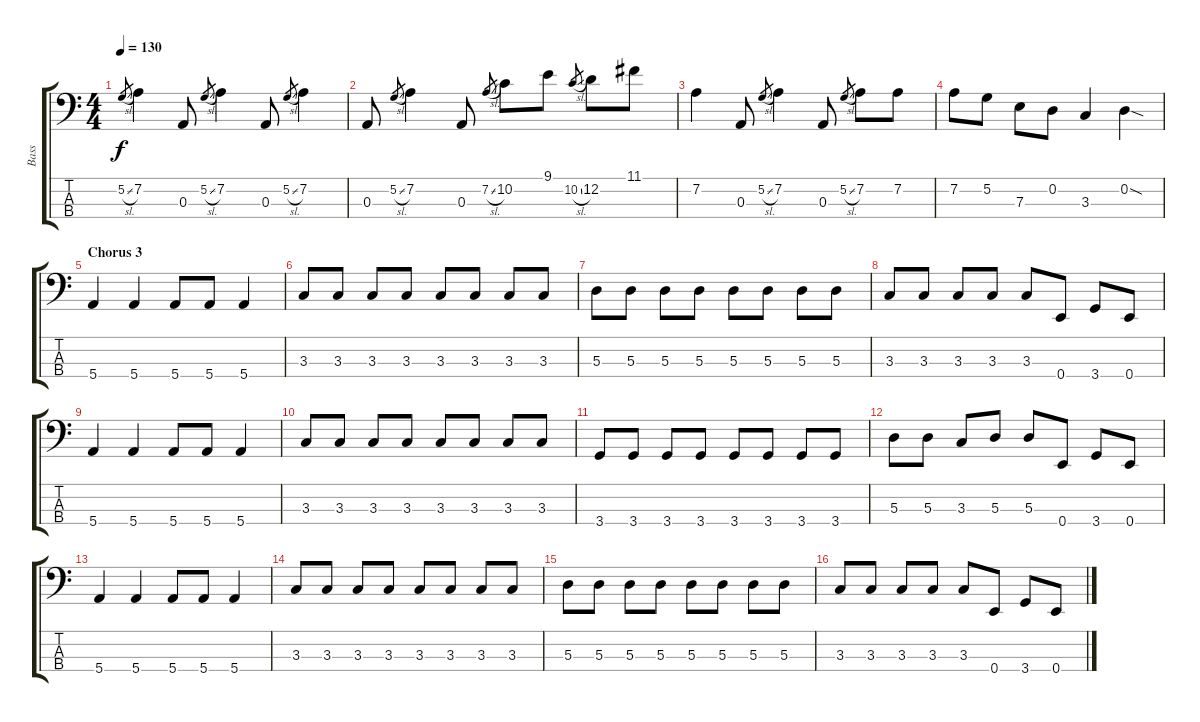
\track ("Bass" "Bass") {instrument electricbassfinger}
\staff {score tabs}
\tuning (G2 D2 A1 E1) {hide}
\ts (4 4)
\tempo 130
\clef f4
\ks c
5.2{sl}.8{gr dy f} 7.2.4 0.3.8 5.2{sl}.8{gr} 7.2.4 0.3.8 5.2{sl}.8{gr} 7.2.4 |
0.3.8 5.2{sl}.8{gr} 7.2.4 0.3.8 7.2{sl}.8{gr} 10.2.8 9.1.8 10.2{sl}.8{gr} 12.2.8 11.1.8 |
7.2.4 0.3.8 5.2{sl}.8{gr} 7.2.4 0.3.8 5.2{sl}.8{gr} 7.2.8 7.2.8 |
7.2.8 5.2.8 7.3.8 0.2.8 3.3.4 0.2{sod}.4 |
\section ("" "Chorus 3")
5.4.4 5.4.4 5.4.8 5.4.8 5.4.4 |
3.3.8 3.3.8 3.3.8 3.3.8 3.3.8 3.3.8 3.3.8 3.3.8 |
5.3.8 5.3.8 5.3.8 5.3.8 5.3.8 5.3.8 5.3.8 5.3.8 |
3.3.8 3.3.8 3.3.8 3.3.8 3.3.8 0.4.8 3.4.8 0.4.8 |
5.4.4 5.4.4 5.4.8 5.4.8 5.4.4 |
3.3.8 3.3.8 3.3.8 3.3.8 3.3.8 3.3.8 3.3.8 3.3.8 |
3.4.8 3.4.8 3.4.8 3.4.8 3.4.8 3.4.8 3.4.8 3.4.8 |
5.3.8 5.3.8 3.3.8 5.3.8 5.3.8 0.4.8 3.4.8 0.4.8 |
5.4.4 5.4.4 5.4.8 5.4.8 5.4.4 |
3.3.8 3.3.8 3.3.8 3.3.8 3.3.8 3.3.8 3.3.8 3.3.8 |
5.3.8 5.3.8 5.3.8 5.3.8 5.3.8 5.3.8 5.3.8 5.3.8 |
3.3.8 3.3.8 3.3.8 3.3.8 3.3.8 0.4.8 3.4.8 0.4.8
